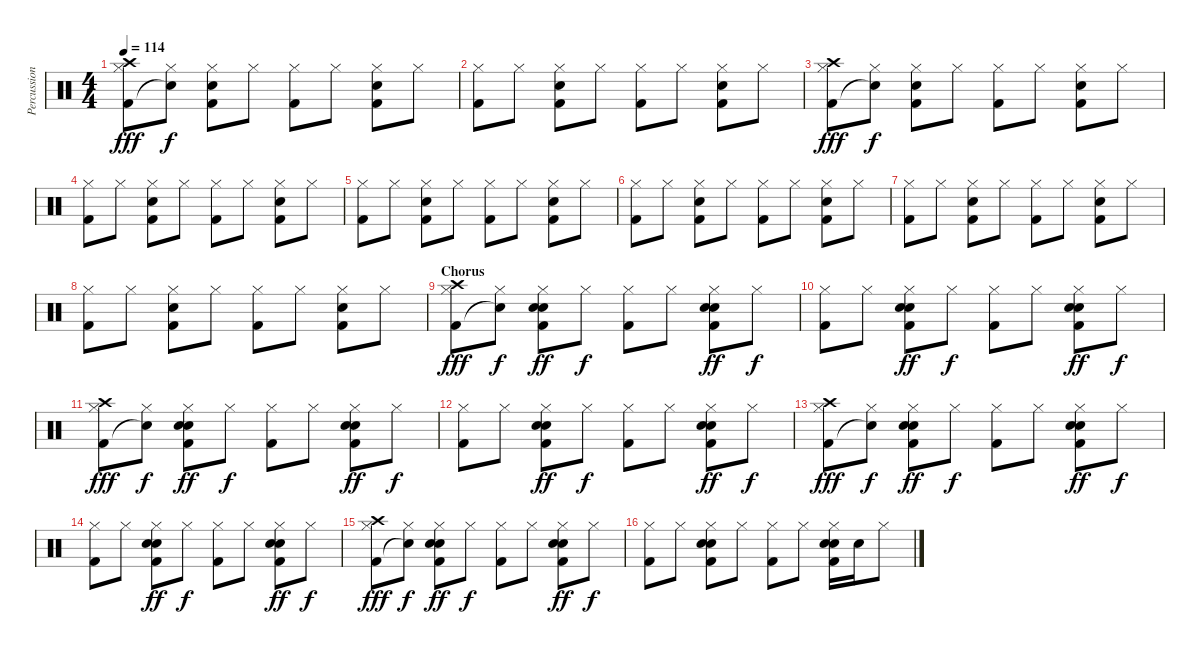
\track ("Percussion" "Percussion") {instrument percussion}
\staff {score}
\articulation defaults
\ts (4 4)
\tempo 114
\clef neutral
\ks c
("Hi-Hat (closed)" "Kick (hit) 2" "Crash high (hit)").8{dy fff} ("Hi-Hat (closed)" "Snare (hit)"{t}).8{dy f} ("Hi-Hat (closed)" "Snare (hit) 2" "Kick (hit) 2").8 "Hi-Hat (closed)".8 ("Hi-Hat (closed)" "Kick (hit) 2").8 "Hi-Hat (closed)".8 ("Hi-Hat (closed)" "Snare (hit) 2" "Kick (hit) 2").8 "Hi-Hat (closed)".8 |
("Hi-Hat (closed)" "Kick (hit) 2").8 "Hi-Hat (closed)".8 ("Hi-Hat (closed)" "Snare (hit) 2" "Kick (hit) 2").8 "Hi-Hat (closed)".8 ("Hi-Hat (closed)" "Kick (hit) 2").8 "Hi-Hat (closed)".8 ("Hi-Hat (closed)" "Snare (hit) 2" "Kick (hit) 2").8 "Hi-Hat (closed)".8 |
("Hi-Hat (closed)" "Kick (hit) 2" "Crash high (hit)").8{dy fff} ("Hi-Hat (closed)" "Snare (hit)"{t}).8{dy f} ("Hi-Hat (closed)" "Snare (hit) 2" "Kick (hit) 2").8 "Hi-Hat (closed)".8 ("Hi-Hat (closed)" "Kick (hit) 2").8 "Hi-Hat (closed)".8 ("Hi-Hat (closed)" "Snare (hit) 2" "Kick (hit) 2").8 "Hi-Hat (closed)".8 |
("Hi-Hat (closed)" "Kick (hit) 2").8 "Hi-Hat (closed)".8 ("Hi-Hat (closed)" "Snare (hit) 2" "Kick (hit) 2").8 "Hi-Hat (closed)".8 ("Hi-Hat (closed)" "Kick (hit) 2").8 "Hi-Hat (closed)".8 ("Hi-Hat (closed)" "Snare (hit) 2" "Kick (hit) 2").8 "Hi-Hat (closed)".8 |
("Hi-Hat (closed)" "Kick (hit) 2").8 "Hi-Hat (closed)".8 ("Hi-Hat (closed)" "Snare (hit) 2" "Kick (hit) 2").8 "Hi-Hat (closed)".8 ("Hi-Hat (closed)" "Kick (hit) 2").8 "Hi-Hat (closed)".8 ("Hi-Hat (closed)" "Snare (hit) 2" "Kick (hit) 2").8 "Hi-Hat (closed)".8 |
("Hi-Hat (closed)" "Kick (hit) 2").8 "Hi-Hat (closed)".8 ("Hi-Hat (closed)" "Snare (hit) 2" "Kick (hit) 2").8 "Hi-Hat (closed)".8 ("Hi-Hat (closed)" "Kick (hit) 2").8 "Hi-Hat (closed)".8 ("Hi-Hat (closed)" "Snare (hit) 2" "Kick (hit) 2").8 "Hi-Hat (closed)".8 |
("Hi-Hat (closed)" "Kick (hit) 2").8 "Hi-Hat (closed)".8 ("Hi-Hat (closed)" "Snare (hit) 2" "Kick (hit) 2").8 "Hi-Hat (closed)".8 ("Hi-Hat (closed)" "Kick (hit) 2").8 "Hi-Hat (closed)".8 ("Hi-Hat (closed)" "Snare (hit) 2" "Kick (hit) 2").8 "Hi-Hat (closed)".8 |
("Hi-Hat (closed)" "Kick (hit) 2").8 "Hi-Hat (closed)".8 ("Hi-Hat (closed)" "Snare (hit) 2" "Kick (hit) 2").8 "Hi-Hat (closed)".8 ("Hi-Hat (closed)" "Kick (hit) 2").8 "Hi-Hat (closed)".8 ("Hi-Hat (closed)" "Snare (hit) 2" "Kick (hit) 2").8 "Hi-Hat (closed)".8 |
\section ("" "Chorus")
("Hi-Hat (closed)" "Kick (hit) 2" "Crash high (hit)").8{dy fff} ("Hi-Hat (closed)" "Snare (hit)"{t}).8{dy f} ("Hand Clap (hit)" "Hi-Hat (closed)" "Snare (hit) 2" "Kick (hit) 2").8{dy ff} "Hi-Hat (closed)".8{dy f} ("Hi-Hat (closed)" "Kick (hit) 2").8 "Hi-Hat (closed)".8 ("Hand Clap (hit)" "Hi-Hat (closed)" "Snare (hit) 2" "Kick (hit) 2").8{dy ff} "Hi-Hat (closed)".8{dy f} |
("Hi-Hat (closed)" "Kick (hit) 2").8 "Hi-Hat (closed)".8 ("Hand Clap (hit)" "Hi-Hat (closed)" "Snare (hit) 2" "Kick (hit) 2").8{dy ff} "Hi-Hat (closed)".8{dy f} ("Hi-Hat (closed)" "Kick (hit) 2").8 "Hi-Hat (closed)".8 ("Hand Clap (hit)" "Hi-Hat (closed)" "Snare (hit) 2" "Kick (hit) 2").8{dy ff} "Hi-Hat (closed)".8{dy f} |
("Hi-Hat (closed)" "Kick (hit) 2" "Crash high (hit)").8{dy fff} ("Hi-Hat (closed)" "Snare (hit)"{t}).8{dy f} ("Hand Clap (hit)" "Hi-Hat (closed)" "Snare (hit) 2" "Kick (hit) 2").8{dy ff} "Hi-Hat (closed)".8{dy f} ("Hi-Hat (closed)" "Kick (hit) 2").8 "Hi-Hat (closed)".8 ("Hand Clap (hit)" "Hi-Hat (closed)" "Snare (hit) 2" "Kick (hit) 2").8{dy ff} "Hi-Hat (closed)".8{dy f} |
("Hi-Hat (closed)" "Kick (hit) 2").8 "Hi-Hat (closed)".8 ("Hand Clap (hit)" "Hi-Hat (closed)" "Snare (hit) 2" "Kick (hit) 2").8{dy ff} "Hi-Hat (closed)".8{dy f} ("Hi-Hat (closed)" "Kick (hit) 2").8 "Hi-Hat (closed)".8 ("Hand Clap (hit)" "Hi-Hat (closed)" "Snare (hit) 2" "Kick (hit) 2").8{dy ff} "Hi-Hat (closed)".8{dy f} |
("Hi-Hat (closed)" "Kick (hit) 2" "Crash high (hit)").8{dy fff} ("Hi-Hat (closed)" "Snare (hit)"{t}).8{dy f} ("Hand Clap (hit)" "Hi-Hat (closed)" "Snare (hit) 2" "Kick (hit) 2").8{dy ff} "Hi-Hat (closed)".8{dy f} ("Hi-Hat (closed)" "Kick (hit) 2").8 "Hi-Hat (closed)".8 ("Hand Clap (hit)" "Hi-Hat (closed)" "Snare (hit) 2" "Kick (hit) 2").8{dy ff} "Hi-Hat (closed)".8{dy f} |
("Hi-Hat (closed)" "Kick (hit) 2").8 "Hi-Hat (closed)".8 ("Hand Clap (hit)" "Hi-Hat (closed)" "Snare (hit) 2" "Kick (hit) 2").8{dy ff} "Hi-Hat (closed)".8{dy f} ("Hi-Hat (closed)" "Kick (hit) 2").8 "Hi-Hat (closed)".8 ("Hand Clap (hit)" "Hi-Hat (closed)" "Snare (hit) 2" "Kick (hit) 2").8{dy ff} "Hi-Hat (closed)".8{dy f} |
("Hi-Hat (closed)" "Kick (hit) 2" "Crash high (hit)").8{dy fff} ("Hi-Hat (closed)" "Snare (hit)"{t}).8{dy f} ("Hand Clap (hit)" "Hi-Hat (closed)" "Snare (hit) 2" "Kick (hit) 2").8{dy ff} "Hi-Hat (closed)".8{dy f} ("Hi-Hat (closed)" "Kick (hit) 2").8 "Hi-Hat (closed)".8 ("Hand Clap (hit)" "Hi-Hat (closed)" "Snare (hit) 2" "Kick (hit) 2").8{dy ff} "Hi-Hat (closed)".8{dy f} |
("Hi-Hat (closed)" "Kick (hit) 2").8 "Hi-Hat (closed)".8 ("Hand Clap (hit)" "Hi-Hat (closed)" "Snare (hit) 2" "Kick (hit) 2").8 "Hi-Hat (closed)".8 ("Hi-Hat (closed)" "Kick (hit) 2").8 "Hi-Hat (closed)".8 ("Hand Clap (hit)" "Hi-Hat (closed)" "Snare (hit) 2" "Kick (hit) 2").16 "Snare (hit) 2".16 "Hi-Hat (closed)".8
